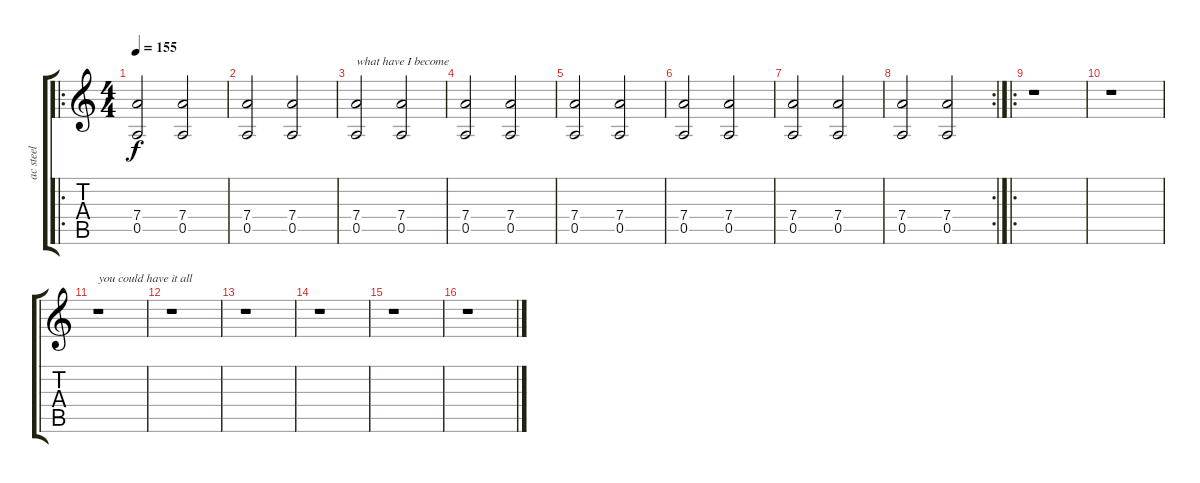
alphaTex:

\track ("ac steel" "ac steel") {instrument acousticguitarsteel}
\staff {score tabs}
\tuning (E4 B3 G3 D3 A2 E2) {hide}
\ro
\ts (4 4)
\tempo 155
\clef g2
\ks c
(7.4 0.5).2{dy f} (7.4 0.5).2 |
(7.4 0.5).2 (7.4 0.5).2 |
(7.4 0.5).2{txt "what have I become"} (7.4 0.5).2 |
(7.4 0.5).2 (7.4 0.5).2 |
(7.4 0.5).2 (7.4 0.5).2 |
(7.4 0.5).2 (7.4 0.5).2 |
(7.4 0.5).2 (7.4 0.5).2 |
\rc 2
(7.4 0.5).2 (7.4 0.5).2 |
\ro
r.1 |
r.1 |
r.1{txt "you could have it all"} |
r.1 |
r.1 |
r.1 |
r.1 |
r.1
